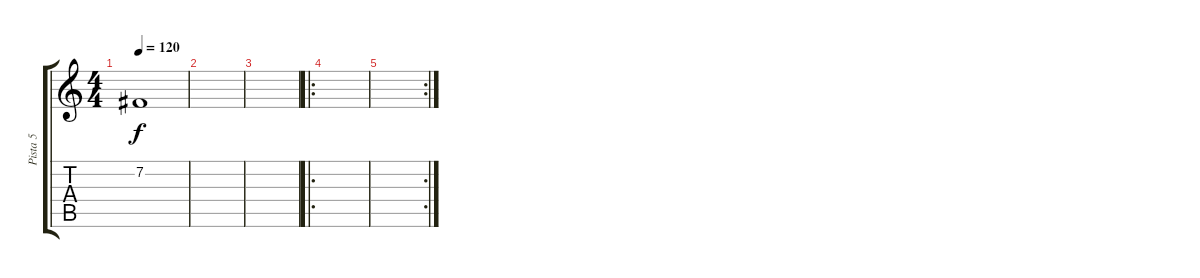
\track ("Pista 5" "Pista 5") {instrument synthstrings2}
\staff {score tabs}
\tuning (E4 B3 G3 D3 A2 E2) {hide}
\ts (4 4)
\tempo 120
\clef g2
\ks c
7.2.1{dy f} |
|
|
\ro
|
\rc 2
